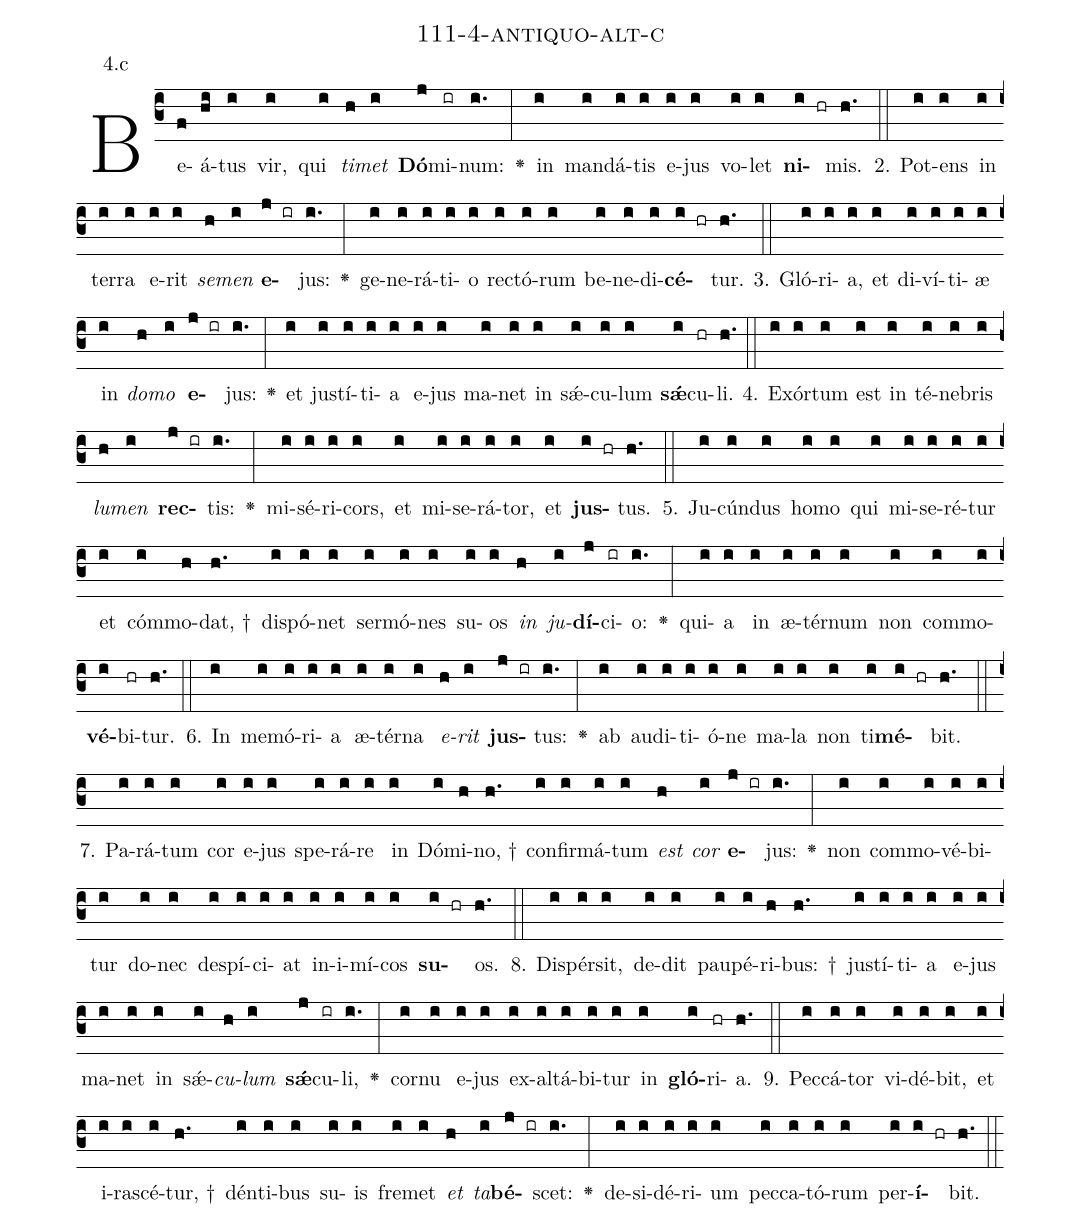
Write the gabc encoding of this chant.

name: 111-4-antiquo-alt-c;
annotation: 4.c;
%%
(c3)Be(f)á(hi)tus(i) vir,(i) qui(i) <i>ti</i>(h)<i>met</i>(i) <b>Dó</b>(j)mi(ir)num:(i.) <v>\greheightstar</v>(:) in(i) man(i)dá(i)tis(i) e(i)jus(i) vo(i)let(i) <b>ni</b>(i hr)mis.(h.) (::)
2. Pot(i)ens(i) in(i) ter(i)ra(i) e(i)rit(i) <i>se</i>(h)<i>men</i>(i) <b>e</b>(j ir)jus:(i.) <v>\greheightstar</v>(:) ge(i)ne(i)rá(i)ti(i)o(i) rec(i)tó(i)rum(i) be(i)ne(i)di(i)<b>cé</b>(i hr)tur.(h.) (::)
3. Gló(i)ri(i)a,(i) et(i) di(i)ví(i)ti(i)æ(i) in(i) <i>do</i>(h)<i>mo</i>(i) <b>e</b>(j ir)jus:(i.) <v>\greheightstar</v>(:) et(i) jus(i)tí(i)ti(i)a(i) e(i)jus(i) ma(i)net(i) in(i) sǽ(i)cu(i)lum(i) <b>sǽ</b>(i)cu(hr)li.(h.) (::)
4. Ex(i)ór(i)tum(i) est(i) in(i) té(i)ne(i)bris(i) <i>lu</i>(h)<i>men</i>(i) <b>rec</b>(j ir)tis:(i.) <v>\greheightstar</v>(:) mi(i)sé(i)ri(i)cors,(i) et(i) mi(i)se(i)rá(i)tor,(i) et(i) <b>jus</b>(i hr)tus.(h.) (::)
5. Ju(i)cún(i)dus(i) ho(i)mo(i) qui(i) mi(i)se(i)ré(i)tur(i) et(i) cóm(i)mo(h)dat, †(h.) dis(i)pó(i)net(i) ser(i)mó(i)nes(i) su(i)os(i) <i>in</i>(h) <i>ju</i>(i)<b>dí</b>(j)ci(ir)o:(i.) <v>\greheightstar</v>(:) qui(i)a(i) in(i) æ(i)tér(i)num(i) non(i) com(i)mo(i)<b>vé</b>(i)bi(hr)tur.(h.) (::)
6. In(i) me(i)mó(i)ri(i)a(i) æ(i)tér(i)na(i) <i>e</i>(h)<i>rit</i>(i) <b>jus</b>(j ir)tus:(i.) <v>\greheightstar</v>(:) ab(i) au(i)di(i)ti(i)ó(i)ne(i) ma(i)la(i) non(i) ti(i)<b>mé</b>(i hr)bit.(h.) (::)
7. Pa(i)rá(i)tum(i) cor(i) e(i)jus(i) spe(i)rá(i)re(i) in(i) Dó(i)mi(h)no, †(h.) con(i)fir(i)má(i)tum(i) <i>est</i>(h) <i>cor</i>(i) <b>e</b>(j ir)jus:(i.) <v>\greheightstar</v>(:) non(i) com(i)mo(i)vé(i)bi(i)tur(i) do(i)nec(i) de(i)spí(i)ci(i)at(i) in(i)i(i)mí(i)cos(i) <b>su</b>(i hr)os.(h.) (::)
8. Di(i)spér(i)sit,(i) de(i)dit(i) pau(i)pé(i)ri(h)bus: †(h.) jus(i)tí(i)ti(i)a(i) e(i)jus(i) ma(i)net(i) in(i) sǽ(i)<i>cu</i>(h)<i>lum</i>(i) <b>sǽ</b>(j)cu(ir)li,(i.) <v>\greheightstar</v>(:) cor(i)nu(i) e(i)jus(i) ex(i)al(i)tá(i)bi(i)tur(i) in(i) <b>gló</b>(i)ri(hr)a.(h.) (::)
9. Pec(i)cá(i)tor(i) vi(i)dé(i)bit,(i) et(i) i(i)ra(i)scé(i)tur, †(h.) dén(i)ti(i)bus(i) su(i)is(i) fre(i)met(i) <i>et</i>(h) <i>ta</i>(i)<b>bé</b>(j ir)scet:(i.) <v>\greheightstar</v>(:) de(i)si(i)dé(i)ri(i)um(i) pec(i)ca(i)tó(i)rum(i) per(i)<b>í</b>(i hr)bit.(h.) (::)
